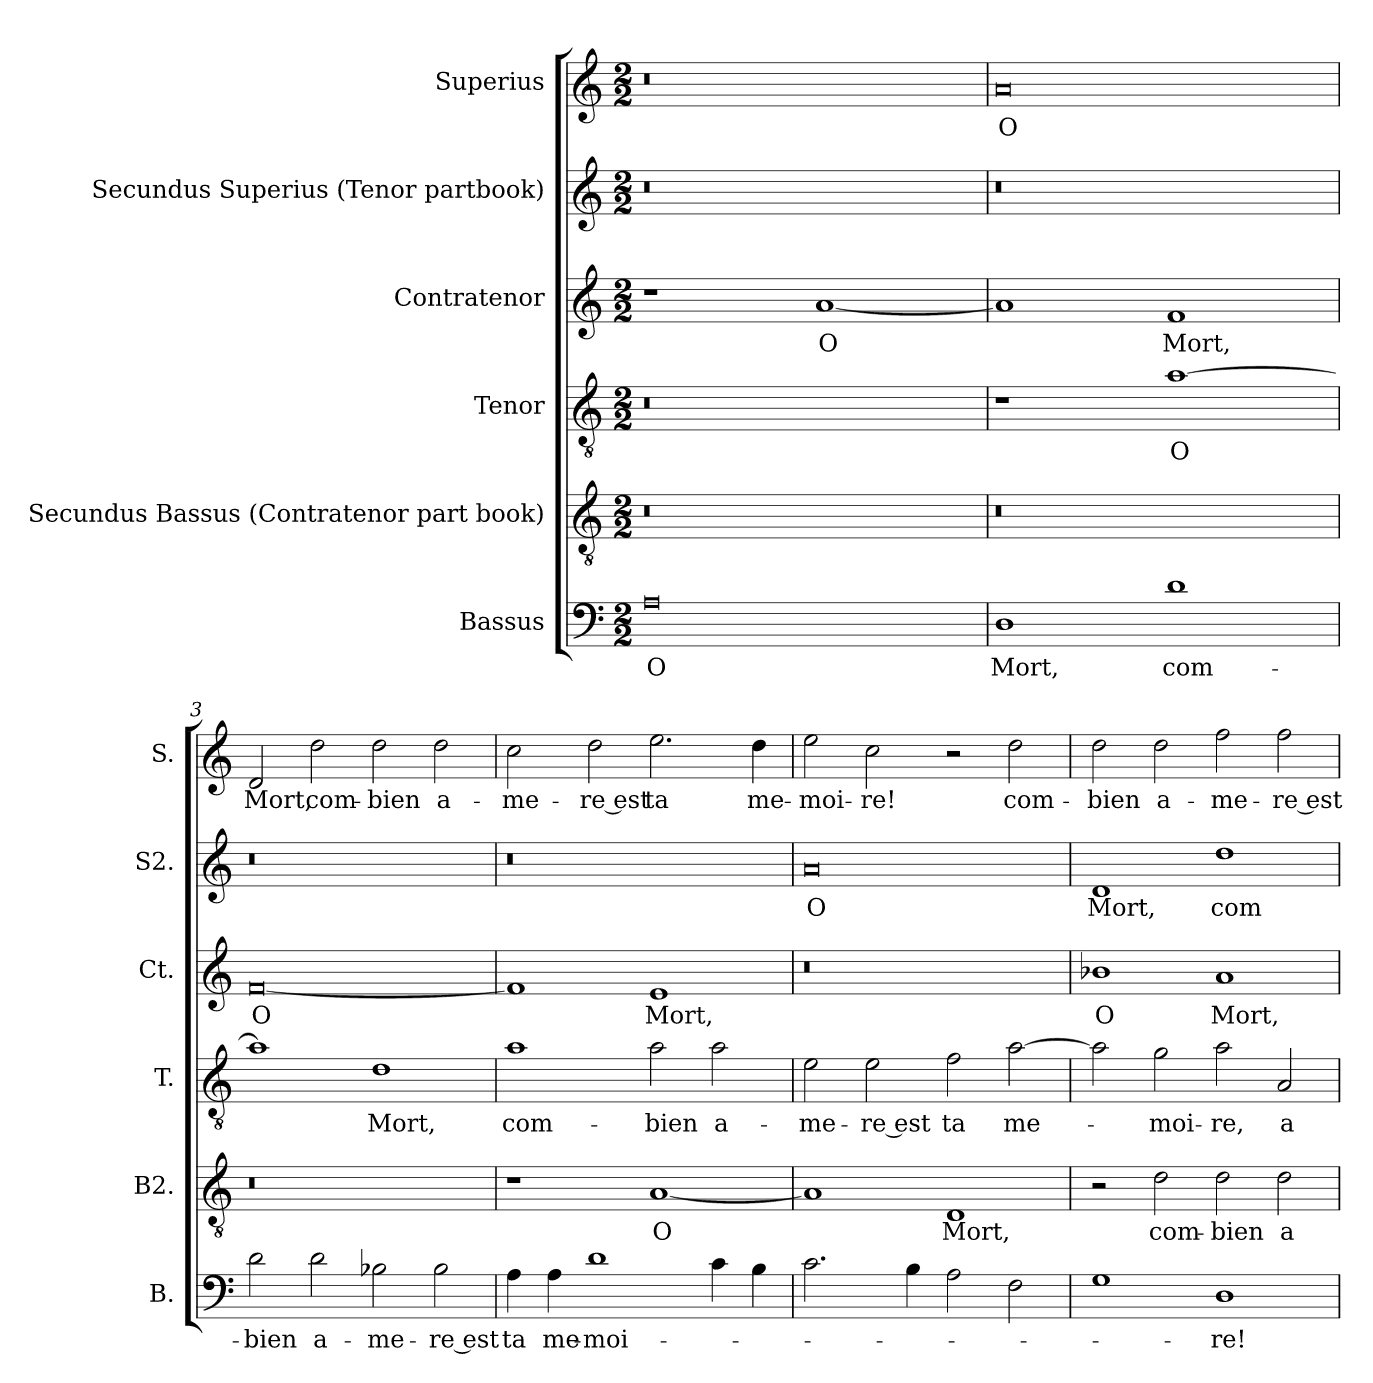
**kern	**text	**kern	**text	**kern	**text	**kern	**text	**kern	**text	**kern	**text
*part6	*part6	*part5	*part5	*part4	*part4	*part3	*part3	*part2	*part2	*part1	*part1
*staff6	*staff6	*staff5	*staff5	*staff4	*staff4	*staff3	*staff3	*staff2	*staff2	*staff1	*staff1
*I"Bassus	*	*I"Secundus Bassus (Contratenor part book)	*	*I"Tenor	*	*I"Contratenor	*	*I"Secundus Superius (Tenor partbook)	*	*I"Superius	*
*I'B.	*	*I'B2.	*	*I'T.	*	*I'Ct.	*	*I'S2.	*	*I'S.	*
*clefF4	*	*clefGv2	*	*clefGv2	*	*clefG2	*	*clefG2	*	*clefG2	*
*	*	*ITrd7c12	*	*ITrd7c12	*	*	*	*	*	*	*
*k[]	*	*k[]	*	*k[]	*	*k[]	*	*k[]	*	*k[]	*
*C:	*	*C:	*	*C:	*	*C:	*	*C:	*	*C:	*
*M2/2	*	*M2/2	*	*M2/2	*	*M2/2	*	*M2/2	*	*M2/2	*
=1	=1	=1	=1	=1	=1	=1	=1	=1	=1	=1	=1
!	!	!LO:N:vis=0	!	!LO:N:vis=0	!	!	!	!LO:N:vis=0	!	!LO:N:vis=0	!
0A\	O	1r	.	1r	.	1r	.	1r	.	1r	.
.	.	1ryy	.	1ryy	.	[1a/	O	1ryy	.	1ryy	.
=2	=2	=2	=2	=2	=2	=2	=2	=2	=2	=2	=2
!	!	!LO:N:vis=0	!	!	!	!	!	!LO:N:vis=0	!	!	!
1D\	Mort,	1r	.	1r	.	1a/]	.	1r	.	0a/	O
1d\	com-	1ryy	.	[1A\	O	1f/	Mort,	1ryy	.	.	.
=3	=3	=3	=3	=3	=3	=3	=3	=3	=3	=3	=3
!	!	!LO:N:vis=0	!	!	!	!	!	!LO:N:vis=0	!	!	!
2d\	-bien	1r	.	1A\]	.	[0f/	O	1r	.	2d/	Mort,
2d\	a-	.	.	.	.	.	.	.	.	2dd\	com-
2B-X\	-me-	1ryy	.	1D\	Mort,	.	.	1ryy	.	2dd\	-bien
2B-\	-re est	.	.	.	.	.	.	.	.	2dd\	a-
!!LO:LB:g=z
=4	=4	=4	=4	=4	=4	=4	=4	=4	=4	=4	=4
!	!	!	!	!	!	!	!	!LO:N:vis=0	!	!	!
4A\	ta	1r	.	1A\	com-	1f/]	.	1r	.	2cc\	-me-
4A\	me-	.	.	.	.	.	.	.	.	.	.
1d\	-moi-	.	.	.	.	.	.	.	.	2dd\	-re est
.	.	[1AA/	O	2A\	-bien	1e/	Mort,	1ryy	.	2.ee\	ta
4c\	.	.	.	2A\	a-	.	.	.	.	.	.
4B\	.	.	.	.	.	.	.	.	.	4dd\	me-
=5	=5	=5	=5	=5	=5	=5	=5	=5	=5	=5	=5
!	!	!	!	!	!	!LO:N:vis=0	!	!	!	!	!
2.c\	.	1AA/]	.	2E\	-me-	1r	.	0a/	O	2ee\	-moi-
.	.	.	.	2E\	-re est	.	.	.	.	2cc\	-re!
4B\	.	.	.	.	.	.	.	.	.	.	.
2A\	.	1DD/	Mort,	2F\	ta	1ryy	.	.	.	2r	.
2F\	.	.	.	[2A\	me-	.	.	.	.	2dd\	com-
=6	=6	=6	=6	=6	=6	=6	=6	=6	=6	=6	=6
1G\	.	2r	.	2A\]	.	1b-X\	O	1d/	Mort,	2dd\	-bien
.	.	2D\	com-	2G\	-moi-	.	.	.	.	2dd\	a-
1D\	-re!	2D\	-bien	2A\	-re,	1a/	Mort,	1dd\	com-	2ff\	-me-
.	.	2D\	a-	2AA/	a-	.	.	.	.	2ff\	-re est
=	=	=	=	=	=	=	=	=	=	=	=
*-	*-	*-	*-	*-	*-	*-	*-	*-	*-	*-	*-
